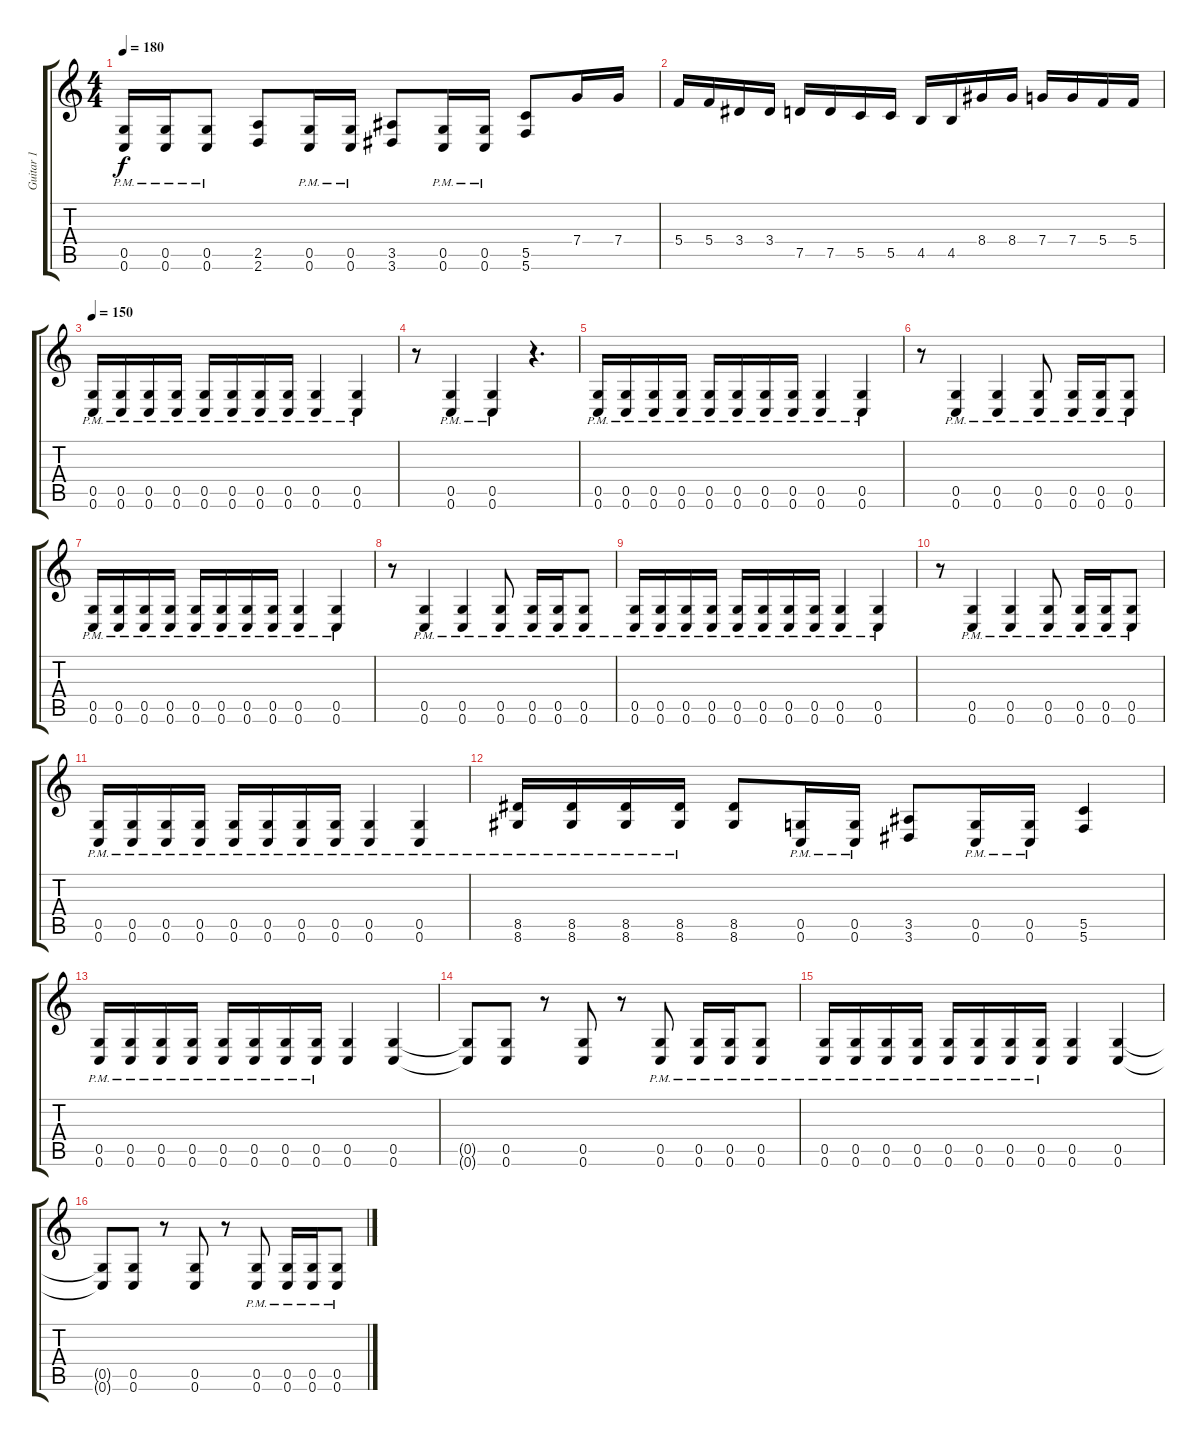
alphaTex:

\track ("Guitar 1" "Guitar 1") {instrument distortionguitar}
\staff {score tabs}
\tuning (D4 A3 F3 C3 G2 C2) {hide}
\ts (4 4)
\tempo 180
\clef g2
\ks c
(0.5{pm} 0.6{pm}).16{dy f} (0.5{pm} 0.6{pm}).16 (0.5{pm} 0.6{pm}).8 (2.5 2.6).8 (0.5{pm} 0.6{pm}).16 (0.5{pm} 0.6{pm}).16 (3.5 3.6).8 (0.5{pm} 0.6{pm}).16 (0.5{pm} 0.6{pm}).16 (5.5 5.6).8 7.4.16 7.4.16 |
5.4.16 5.4.16 3.4.16 3.4.16 7.5.16 7.5.16 5.5.16 5.5.16 4.5.16 4.5.16 8.4.16 8.4.16 7.4.16 7.4.16 5.4.16 5.4.16 |
\tempo 150
(0.5{pm} 0.6{pm}).16 (0.5{pm} 0.6{pm}).16 (0.5{pm} 0.6{pm}).16 (0.5{pm} 0.6{pm}).16 (0.5{pm} 0.6{pm}).16 (0.5{pm} 0.6{pm}).16 (0.5{pm} 0.6{pm}).16 (0.5{pm} 0.6{pm}).16 (0.5{pm} 0.6{pm}).4 (0.5{pm} 0.6{pm}).4 |
r.8 (0.5{pm} 0.6{pm}).4 (0.5{pm} 0.6{pm}).4 r.4{d} |
(0.5{pm} 0.6{pm}).16 (0.5{pm} 0.6{pm}).16 (0.5{pm} 0.6{pm}).16 (0.5{pm} 0.6{pm}).16 (0.5{pm} 0.6{pm}).16 (0.5{pm} 0.6{pm}).16 (0.5{pm} 0.6{pm}).16 (0.5{pm} 0.6{pm}).16 (0.5{pm} 0.6{pm}).4 (0.5{pm} 0.6{pm}).4 |
r.8 (0.5{pm} 0.6{pm}).4 (0.5{pm} 0.6{pm}).4 (0.5{pm} 0.6{pm}).8 (0.5{pm} 0.6{pm}).16 (0.5{pm} 0.6{pm}).16 (0.5{pm} 0.6{pm}).8 |
(0.5{pm} 0.6{pm}).16 (0.5{pm} 0.6{pm}).16 (0.5{pm} 0.6{pm}).16 (0.5{pm} 0.6{pm}).16 (0.5{pm} 0.6{pm}).16 (0.5{pm} 0.6{pm}).16 (0.5{pm} 0.6{pm}).16 (0.5{pm} 0.6{pm}).16 (0.5{pm} 0.6{pm}).4 (0.5{pm} 0.6{pm}).4 |
r.8 (0.5{pm} 0.6{pm}).4 (0.5{pm} 0.6{pm}).4 (0.5{pm} 0.6{pm}).8 (0.5{pm} 0.6{pm}).16 (0.5{pm} 0.6{pm}).16 (0.5{pm} 0.6{pm}).8 |
(0.5{pm} 0.6{pm}).16 (0.5{pm} 0.6{pm}).16 (0.5{pm} 0.6{pm}).16 (0.5{pm} 0.6{pm}).16 (0.5{pm} 0.6{pm}).16 (0.5{pm} 0.6{pm}).16 (0.5{pm} 0.6{pm}).16 (0.5{pm} 0.6{pm}).16 (0.5{pm} 0.6{pm}).4 (0.5{pm} 0.6{pm}).4 |
r.8 (0.5{pm} 0.6{pm}).4 (0.5{pm} 0.6{pm}).4 (0.5{pm} 0.6{pm}).8 (0.5{pm} 0.6{pm}).16 (0.5{pm} 0.6{pm}).16 (0.5{pm} 0.6{pm}).8 |
(0.5{pm} 0.6{pm}).16 (0.5{pm} 0.6{pm}).16 (0.5{pm} 0.6{pm}).16 (0.5{pm} 0.6{pm}).16 (0.5{pm} 0.6{pm}).16 (0.5{pm} 0.6{pm}).16 (0.5{pm} 0.6{pm}).16 (0.5{pm} 0.6{pm}).16 (0.5{pm} 0.6{pm}).4 (0.5{pm} 0.6{pm}).4 |
(8.5{pm} 8.6{pm}).16 (8.5{pm} 8.6{pm}).16 (8.5{pm} 8.6{pm}).16 (8.5{pm} 8.6{pm}).16 (8.5 8.6).8 (0.5{pm} 0.6{pm}).16 (0.5{pm} 0.6{pm}).16 (3.5 3.6).8 (0.5{pm} 0.6{pm}).16 (0.5{pm} 0.6{pm}).16 (5.5 5.6).4 |
(0.5{pm} 0.6{pm}).16 (0.5{pm} 0.6{pm}).16 (0.5{pm} 0.6{pm}).16 (0.5{pm} 0.6{pm}).16 (0.5{pm} 0.6{pm}).16 (0.5{pm} 0.6{pm}).16 (0.5{pm} 0.6{pm}).16 (0.5{pm} 0.6{pm}).16 (0.5 0.6).4 (0.5 0.6).4 |
(0.5{t} 0.6{t}).8 (0.5 0.6).8 r.8 (0.5 0.6).8 r.8 (0.5{pm} 0.6{pm}).8 (0.5{pm} 0.6{pm}).16 (0.5{pm} 0.6{pm}).16 (0.5{pm} 0.6{pm}).8 |
(0.5{pm} 0.6{pm}).16 (0.5{pm} 0.6{pm}).16 (0.5{pm} 0.6{pm}).16 (0.5{pm} 0.6{pm}).16 (0.5{pm} 0.6{pm}).16 (0.5{pm} 0.6{pm}).16 (0.5{pm} 0.6{pm}).16 (0.5{pm} 0.6{pm}).16 (0.5 0.6).4 (0.5 0.6).4 |
(0.5{t} 0.6{t}).8 (0.5 0.6).8 r.8 (0.5 0.6).8 r.8 (0.5{pm} 0.6{pm}).8 (0.5{pm} 0.6{pm}).16 (0.5{pm} 0.6{pm}).16 (0.5{pm} 0.6{pm}).8
